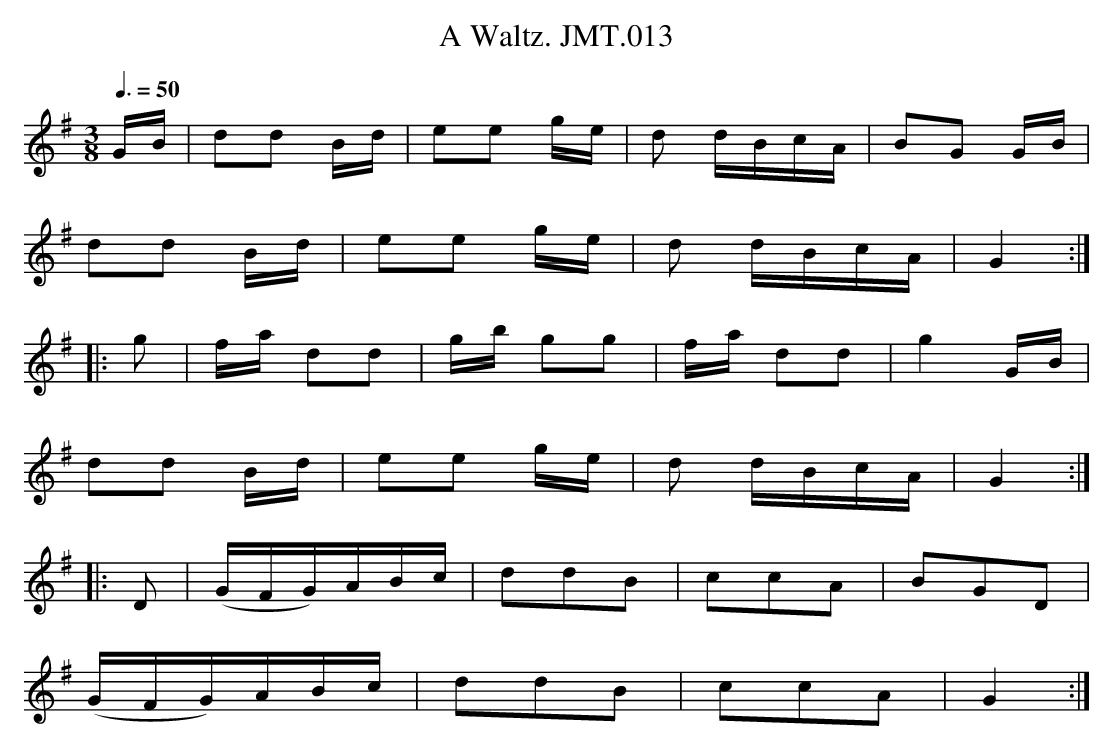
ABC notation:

X:1
T:Waltz. JMT.013, A
M:3/8
L:1/8
Q:3/8=50
K:G
G/B/|dd B/d/|ee g/e/|d d/B/c/A/|BG G/B/|
dd B/d/|ee g/e/|d d/B/c/A/|G2:|
|:g|f/a/ dd|g/b/ gg|f/a/ dd|g2G/B/|
dd B/d/|ee g/e/|d d/B/c/A/|G2:|
|:D|(G/F/G/)A/B/c/|ddB|ccA|BGD|
(G/F/G/)A/B/c/|ddB|ccA|G2:|
